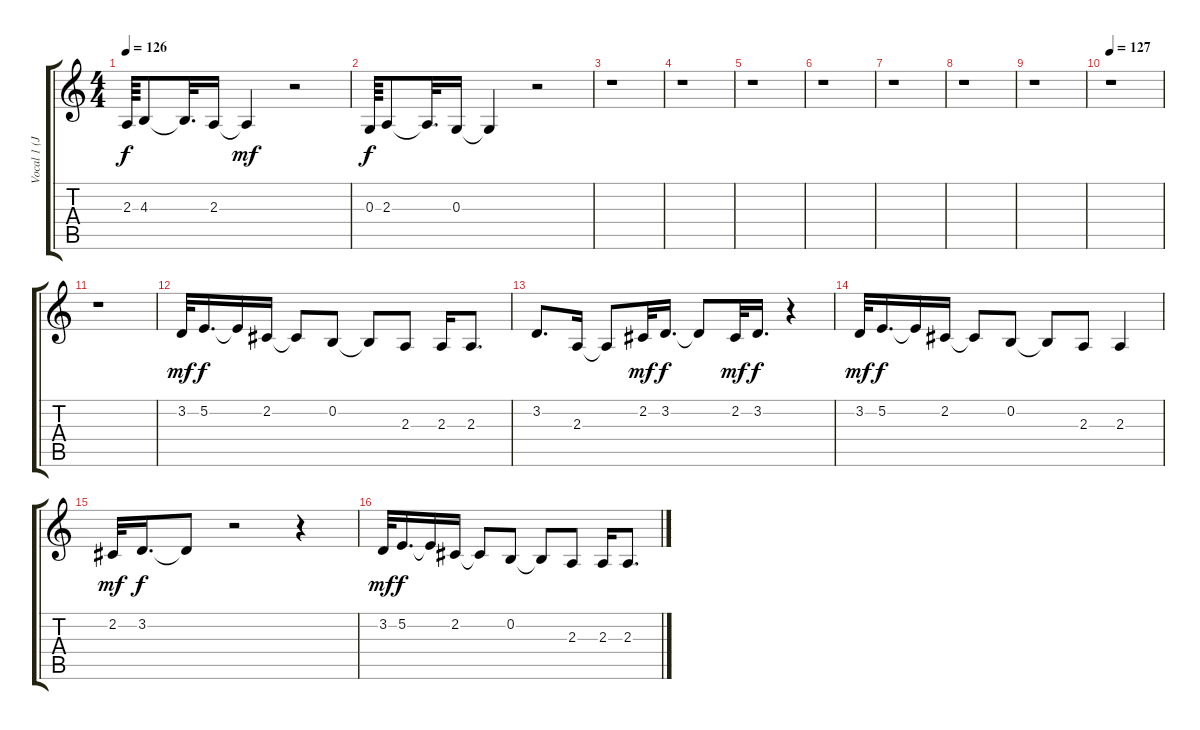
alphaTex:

\track ("Vocal 1 (John Lennon)" "Vocal 1 (J") {instrument voiceoohs}
\staff {score tabs}
\tuning (E4 B3 G3 D3 A2 E2) {hide}
\ts (4 4)
\tempo 126
\clef g2
\ks c
2.3.64{dy f} 4.3.8 4.3{t}.32{d} 2.3.16 2.3{t}.4{dy mf} r.2 |
0.3.64{dy f} 2.3.8 2.3{t}.32{d} 0.3.16 0.3{t}.4 r.2 |
r.1 |
r.1 |
r.1 |
r.1 |
r.1 |
r.1 |
r.1 |
\tempo 127
r.1 |
r.1 |
3.2.32{dy mf} 5.2.16{d dy f} 5.2{t}.16 2.2.16 2.2{t}.8 0.2.8 0.2{t}.8 2.3.8 2.3.16 2.3.8{d} |
3.2.8{d} 2.3.16 2.3{t}.8 2.2.32{dy mf} 3.2.16{d dy f} 3.2{t}.8 2.2.32{dy mf} 3.2.16{d dy f} r.4 |
3.2.32{dy mf} 5.2.16{d dy f} 5.2{t}.16 2.2.16 2.2{t}.8 0.2.8 0.2{t}.8 2.3.8 2.3.4 |
2.2.32{dy mf} 3.2.16{d dy f} 3.2{t}.8 r.2 r.4 |
3.2.32{dy mf} 5.2.16{d dy f} 5.2{t}.16 2.2.16 2.2{t}.8 0.2.8 0.2{t}.8 2.3.8 2.3.16 2.3.8{d}
